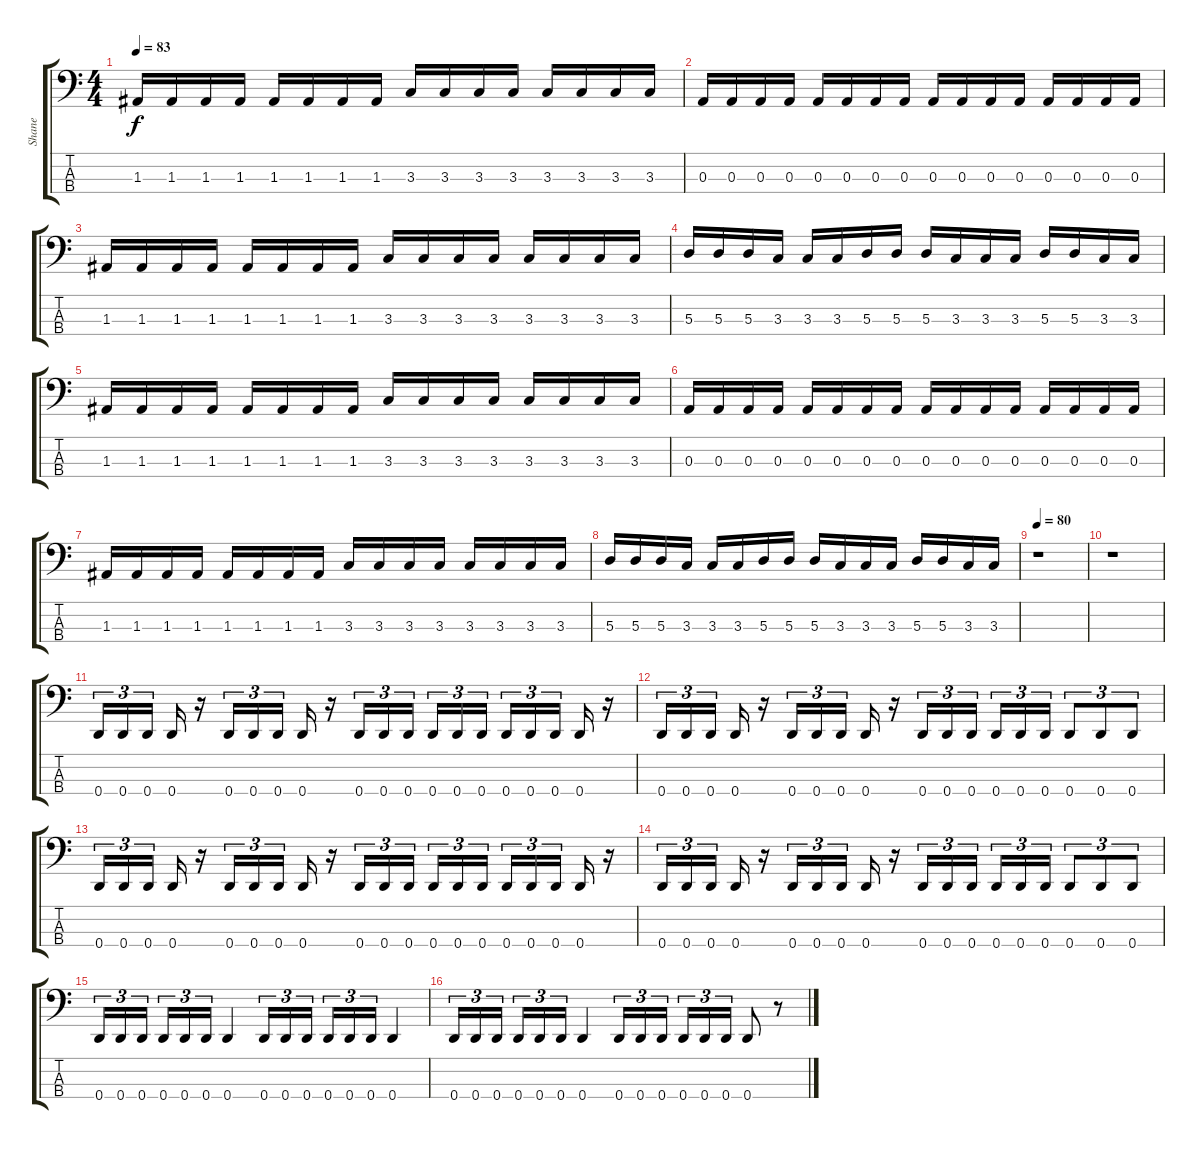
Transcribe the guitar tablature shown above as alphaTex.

\track ("Shane" "Shane") {instrument electricbassfinger bank 211}
\staff {score tabs}
\tuning (G2 D2 A1 D1) {hide}
\ts (4 4)
\tempo 83
\clef f4
\ks c
1.3.16{dy f} 1.3.16 1.3.16 1.3.16 1.3.16 1.3.16 1.3.16 1.3.16 3.3.16 3.3.16 3.3.16 3.3.16 3.3.16 3.3.16 3.3.16 3.3.16 |
0.3.16 0.3.16 0.3.16 0.3.16 0.3.16 0.3.16 0.3.16 0.3.16 0.3.16 0.3.16 0.3.16 0.3.16 0.3.16 0.3.16 0.3.16 0.3.16 |
1.3.16 1.3.16 1.3.16 1.3.16 1.3.16 1.3.16 1.3.16 1.3.16 3.3.16 3.3.16 3.3.16 3.3.16 3.3.16 3.3.16 3.3.16 3.3.16 |
5.3.16 5.3.16 5.3.16 3.3.16 3.3.16 3.3.16 5.3.16 5.3.16 5.3.16 3.3.16 3.3.16 3.3.16 5.3.16 5.3.16 3.3.16 3.3.16 |
1.3.16 1.3.16 1.3.16 1.3.16 1.3.16 1.3.16 1.3.16 1.3.16 3.3.16 3.3.16 3.3.16 3.3.16 3.3.16 3.3.16 3.3.16 3.3.16 |
0.3.16 0.3.16 0.3.16 0.3.16 0.3.16 0.3.16 0.3.16 0.3.16 0.3.16 0.3.16 0.3.16 0.3.16 0.3.16 0.3.16 0.3.16 0.3.16 |
1.3.16 1.3.16 1.3.16 1.3.16 1.3.16 1.3.16 1.3.16 1.3.16 3.3.16 3.3.16 3.3.16 3.3.16 3.3.16 3.3.16 3.3.16 3.3.16 |
5.3.16 5.3.16 5.3.16 3.3.16 3.3.16 3.3.16 5.3.16 5.3.16 5.3.16 3.3.16 3.3.16 3.3.16 5.3.16 5.3.16 3.3.16 3.3.16 |
\tempo 80
r.1 |
r.1 |
0.4.16{tu (3 2)} 0.4.16{tu (3 2)} 0.4.16{tu (3 2) beam splitsecondary} 0.4.16 r.16 0.4.16{tu (3 2)} 0.4.16{tu (3 2)} 0.4.16{tu (3 2) beam splitsecondary} 0.4.16 r.16 0.4.16{tu (3 2)} 0.4.16{tu (3 2)} 0.4.16{tu (3 2) beam splitsecondary} 0.4.16{tu (3 2)} 0.4.16{tu (3 2)} 0.4.16{tu (3 2)} 0.4.16{tu (3 2)} 0.4.16{tu (3 2)} 0.4.16{tu (3 2) beam splitsecondary} 0.4.16 r.16 |
0.4.16{tu (3 2)} 0.4.16{tu (3 2)} 0.4.16{tu (3 2) beam splitsecondary} 0.4.16 r.16 0.4.16{tu (3 2)} 0.4.16{tu (3 2)} 0.4.16{tu (3 2) beam splitsecondary} 0.4.16 r.16 0.4.16{tu (3 2)} 0.4.16{tu (3 2)} 0.4.16{tu (3 2) beam splitsecondary} 0.4.16{tu (3 2)} 0.4.16{tu (3 2)} 0.4.16{tu (3 2)} 0.4.8{tu (3 2)} 0.4.8{tu (3 2)} 0.4.8{tu (3 2)} |
0.4.16{tu (3 2)} 0.4.16{tu (3 2)} 0.4.16{tu (3 2) beam splitsecondary} 0.4.16 r.16 0.4.16{tu (3 2)} 0.4.16{tu (3 2)} 0.4.16{tu (3 2) beam splitsecondary} 0.4.16 r.16 0.4.16{tu (3 2)} 0.4.16{tu (3 2)} 0.4.16{tu (3 2) beam splitsecondary} 0.4.16{tu (3 2)} 0.4.16{tu (3 2)} 0.4.16{tu (3 2)} 0.4.16{tu (3 2)} 0.4.16{tu (3 2)} 0.4.16{tu (3 2) beam splitsecondary} 0.4.16 r.16 |
0.4.16{tu (3 2)} 0.4.16{tu (3 2)} 0.4.16{tu (3 2) beam splitsecondary} 0.4.16 r.16 0.4.16{tu (3 2)} 0.4.16{tu (3 2)} 0.4.16{tu (3 2) beam splitsecondary} 0.4.16 r.16 0.4.16{tu (3 2)} 0.4.16{tu (3 2)} 0.4.16{tu (3 2) beam splitsecondary} 0.4.16{tu (3 2)} 0.4.16{tu (3 2)} 0.4.16{tu (3 2)} 0.4.8{tu (3 2)} 0.4.8{tu (3 2)} 0.4.8{tu (3 2)} |
0.4.16{tu (3 2)} 0.4.16{tu (3 2)} 0.4.16{tu (3 2) beam splitsecondary} 0.4.16{tu (3 2)} 0.4.16{tu (3 2)} 0.4.16{tu (3 2)} 0.4.4 0.4.16{tu (3 2)} 0.4.16{tu (3 2)} 0.4.16{tu (3 2) beam splitsecondary} 0.4.16{tu (3 2)} 0.4.16{tu (3 2)} 0.4.16{tu (3 2)} 0.4.4 |
0.4.16{tu (3 2)} 0.4.16{tu (3 2)} 0.4.16{tu (3 2) beam splitsecondary} 0.4.16{tu (3 2)} 0.4.16{tu (3 2)} 0.4.16{tu (3 2)} 0.4.4 0.4.16{tu (3 2)} 0.4.16{tu (3 2)} 0.4.16{tu (3 2) beam splitsecondary} 0.4.16{tu (3 2)} 0.4.16{tu (3 2)} 0.4.16{tu (3 2)} 0.4.8 r.8
